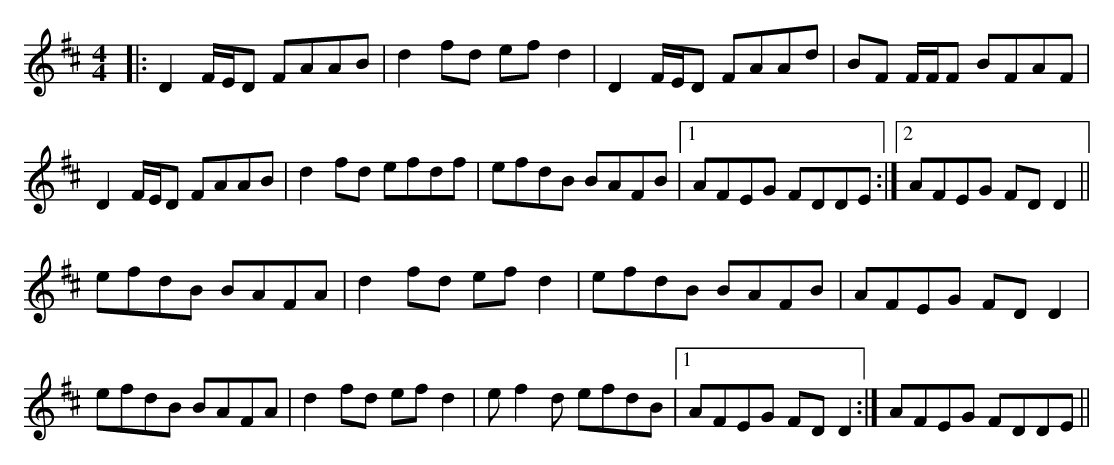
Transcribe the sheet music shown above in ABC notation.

X:1
M:4/4
K:D
|:D2 F/E/D FAAB|d2 fd efd2|D2 F/E/D FAAd|BF F/F/F BFAF|
D2 F/E/D FAAB|d2 fd efdf|efdB BAFB|1 AFEG FDDE:|2 AFEG FDD2||
efdB BAFA|d2 fd efd2|efdB BAFB|AFEG FDD2|
efdB BAFA|d2 fd efd2|ef2d efdB|1 AFEG FDD2:|AFEG FDDE||
